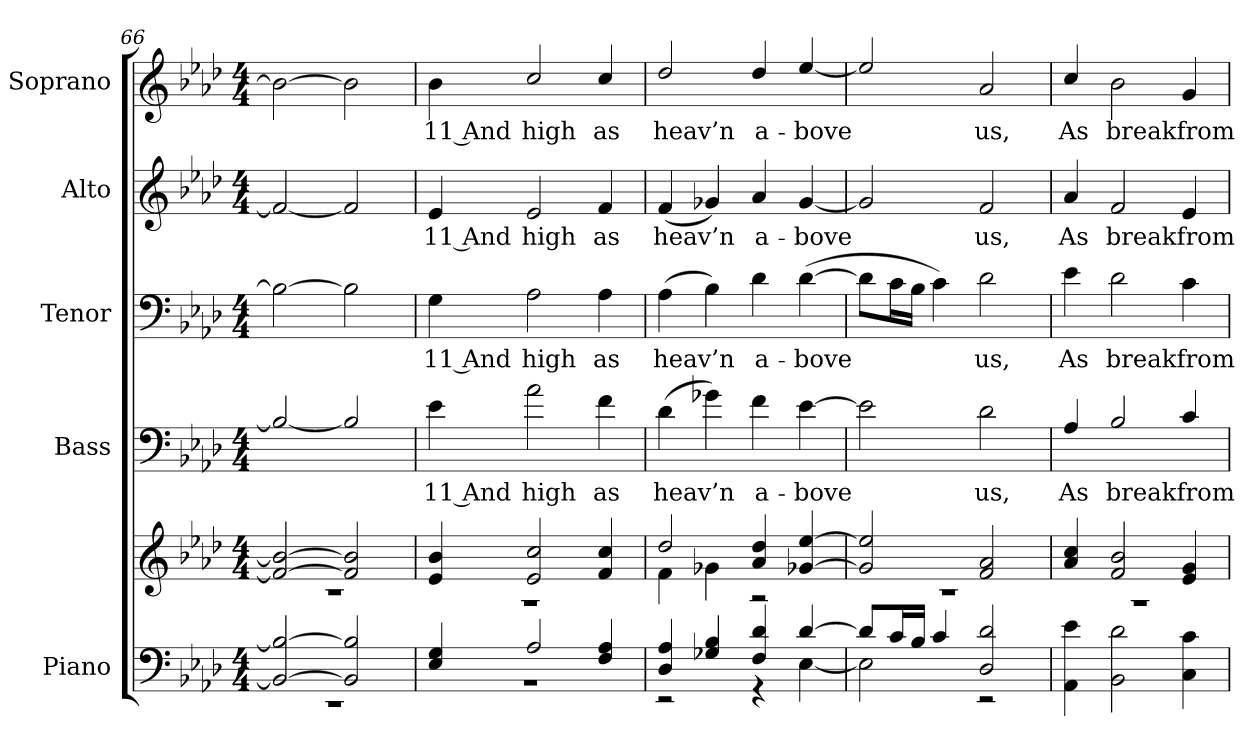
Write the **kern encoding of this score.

**kern	**kern	**kern	**text	**kern	**text	**kern	**text	**kern	**text
*part5	*part5	*part4	*part4	*part3	*part3	*part2	*part2	*part1	*part1
*staff6	*staff5	*staff4	*staff4	*staff3	*staff3	*staff2	*staff2	*staff1	*staff1
*I"Piano	*	*I"Bass	*	*I"Tenor	*	*I"Alto	*	*I"Soprano	*
*I'Pno.	*	*I'B.	*	*I'T.	*	*I'A.	*	*I'S.	*
*clefF4	*clefG2	*clefF4	*	*clefF4	*	*clefG2	*	*clefG2	*
*	*	*ITrd7c12	*	*	*	*	*	*	*
*k[b-e-a-d-]	*k[b-e-a-d-]	*k[b-e-a-d-]	*	*k[b-e-a-d-]	*	*k[b-e-a-d-]	*	*k[b-e-a-d-]	*
*A-:	*A-:	*A-:	*	*A-:	*	*A-:	*	*A-:	*
*M4/4	*M4/4	*M4/4	*	*M4/4	*	*M4/4	*	*M4/4	*
=66	=66	=66	=66	=66	=66	=66	=66	=66	=66
*^	*^	*	*	*	*	*	*	*	*
2BB-i/_> 2B-i_>	1r	2fi/_> 2b-i_>	1r	2BB-i/_<	.	2B-i\_>	.	2fi/_<	.	2b-i\_>	.
2BB-i/] 2B-i]	.	2fi/] 2b-i]	.	2BB-i/]	.	2B-i\]	.	2fi/]	.	2b-i\]	.
=67	=67	=67	=67	=67	=67	=67	=67	=67	=67	=67	=67
!	!	!	!	!	!LO:LY:b:color=#000000	!	!	!	!	!	!
!	!	!	!	!	!	!	!LO:LY:b:color=#000000	!	!	!	!
!	!	!	!	!	!	!	!	!	!LO:LY:b:color=#000000	!	!
!	!	!	!	!	!	!	!	!	!	!	!LO:LY:b:color=#000000
4E-i/ 4Gi	1r	4e-i/ 4b-i	1r	4E-i\	11 And	4Gi\	11 And	4e-i/	11 And	4b-i\	11 And
!	!	!	!	!	!LO:LY:b:color=#000000	!	!	!	!	!	!
!	!	!	!	!	!	!	!LO:LY:b:color=#000000	!	!	!	!
!	!	!	!	!	!	!	!	!	!LO:LY:b:color=#000000	!	!
!	!	!	!	!	!	!	!	!	!	!	!LO:LY:b:color=#000000
2A-i/	.	2e-i/ 2cci	.	2A-i\	high	2A-i\	high	2e-i/	high	2cci/	high
!	!	!	!	!	!LO:LY:b:color=#000000	!	!	!	!	!	!
!	!	!	!	!	!	!	!LO:LY:b:color=#000000	!	!	!	!
!	!	!	!	!	!	!	!	!	!LO:LY:b:color=#000000	!	!
!	!	!	!	!	!	!	!	!	!	!	!LO:LY:b:color=#000000
4Fi/ 4A-i	.	4fi/ 4cci	.	4Fi\	as	4A-i\	as	4fi/	as	4cci/	as
=68	=68	=68	=68	=68	=68	=68	=68	=68	=68	=68	=68
!	!	!	!	!	!LO:LY:b:color=#000000	!	!	!	!	!	!
!	!	!	!	!	!	!	!LO:LY:b:color=#000000	!	!	!	!
!	!	!	!	!	!	!	!	!	!LO:LY:b:color=#000000	!	!
!	!	!	!	!	!	!	!	!	!	!	!LO:LY:b:color=#000000
4D-i/ 4A-i	2r	2dd-i/	4fi\	(4D-i\	heav’n	(4A-i\	heav’n	(4fi/	heav’n	2dd-i/	heav’n
4G-Xi/ 4B-i	.	.	4g-Xi\	4G-Xi\)	.	4B-i\)	.	4g-Xi/)	.	.	.
!	!	!	!	!	!LO:LY:b:color=#000000	!	!	!	!	!	!
!	!	!	!	!	!	!	!LO:LY:b:color=#000000	!	!	!	!
!	!	!	!	!	!	!	!	!	!LO:LY:b:color=#000000	!	!
!	!	!	!	!	!	!	!	!	!	!	!LO:LY:b:color=#000000
4Fi/ 4d-i	4r	4a-i/ 4dd-i	2r	4Fi\	a-	4d-i\	a-	4a-i/	a-	4dd-i/	a-
!	!	!	!	!	!LO:LY:b:color=#000000	!	!	!	!	!	!
!	!	!	!	!	!	!	!LO:LY:b:color=#000000	!	!	!	!
!	!	!	!	!	!	!	!	!	!LO:LY:b:color=#000000	!	!
!	!	!	!	!	!	!	!	!	!	!	!LO:LY:b:color=#000000
[>4d-i/	[<4E-i\	[>4g-Xi/ [>4ee-i	.	[>4E-i\	-bove	([>4d-i\	-bove	[<4g-i/	-bove	[<4ee-i/	-bove
=69	=69	=69	=69	=69	=69	=69	=69	=69	=69	=69	=69
8d-i/L]	2E-i\]	2g-i/] 2ee-i]	1r	2E-i\]	.	8d-i\L]	.	2g-i/]	.	2ee-i/]	.
16ci/L	.	.	.	.	.	16ci\L	.	.	.	.	.
16B-i/JJ	.	.	.	.	.	16B-i\JJ	.	.	.	.	.
4ci/	.	.	.	.	.	4ci\)	.	.	.	.	.
!	!	!	!	!	!LO:LY:b:color=#000000	!	!	!	!	!	!
!	!	!	!	!	!	!	!LO:LY:b:color=#000000	!	!	!	!
!	!	!	!	!	!	!	!	!	!LO:LY:b:color=#000000	!	!
!	!	!	!	!	!	!	!	!	!	!	!LO:LY:b:color=#000000
2D-i/ 2d-i	2r	2fi/ 2a-i	.	2D-i\	us,	2d-i\	us,	2fi/	us,	2a-i/	us,
*v	*v	*	*	*	*	*	*	*	*	*	*
=70	=70	=70	=70	=70	=70	=70	=70	=70	=70	=70
*^	*	*	*	*	*	*	*	*	*	*
!	!	!	!	!	!LO:LY:b:color=#000000	!	!	!	!	!	!
*v	*v	*	*	*	*	*	*	*	*	*	*
*^	*	*	*	*	*	*	*	*	*	*
!	!	!	!	!	!	!	!LO:LY:b:color=#000000	!	!	!	!
*v	*v	*	*	*	*	*	*	*	*	*	*
*^	*	*	*	*	*	*	*	*	*	*
!	!	!	!	!	!	!	!	!	!LO:LY:b:color=#000000	!	!
*v	*v	*	*	*	*	*	*	*	*	*	*
*^	*	*	*	*	*	*	*	*	*	*
!	!	!	!	!	!	!	!	!	!	!	!LO:LY:b:color=#000000
*v	*v	*	*	*	*	*	*	*	*	*	*
4AA-i\ 4e-i	4a-i/ 4cci	1r	4AA-i/	As	4e-i\	As	4a-i/	As	4cci/	As
!	!	!	!	!LO:LY:b:color=#000000	!	!	!	!	!	!
!	!	!	!	!	!	!LO:LY:b:color=#000000	!	!	!	!
!	!	!	!	!	!	!	!	!LO:LY:b:color=#000000	!	!
!	!	!	!	!	!	!	!	!	!	!LO:LY:b:color=#000000
2BB-i\ 2d-i	2fi/ 2b-i	.	2BB-i/	break	2d-i\	break	2fi/	break	2b-i\	break
!	!	!	!	!LO:LY:b:color=#000000	!	!	!	!	!	!
!	!	!	!	!	!	!LO:LY:b:color=#000000	!	!	!	!
!	!	!	!	!	!	!	!	!LO:LY:b:color=#000000	!	!
!	!	!	!	!	!	!	!	!	!	!LO:LY:b:color=#000000
4Ci\ 4ci	4e-i/ 4gi	.	4Ci/	from	4ci\	from	4e-i/	from	4gi/	from
*	*v	*v	*	*	*	*	*	*	*	*
=	=	=	=	=	=	=	=	=	=
*-	*-	*-	*-	*-	*-	*-	*-	*-	*-
